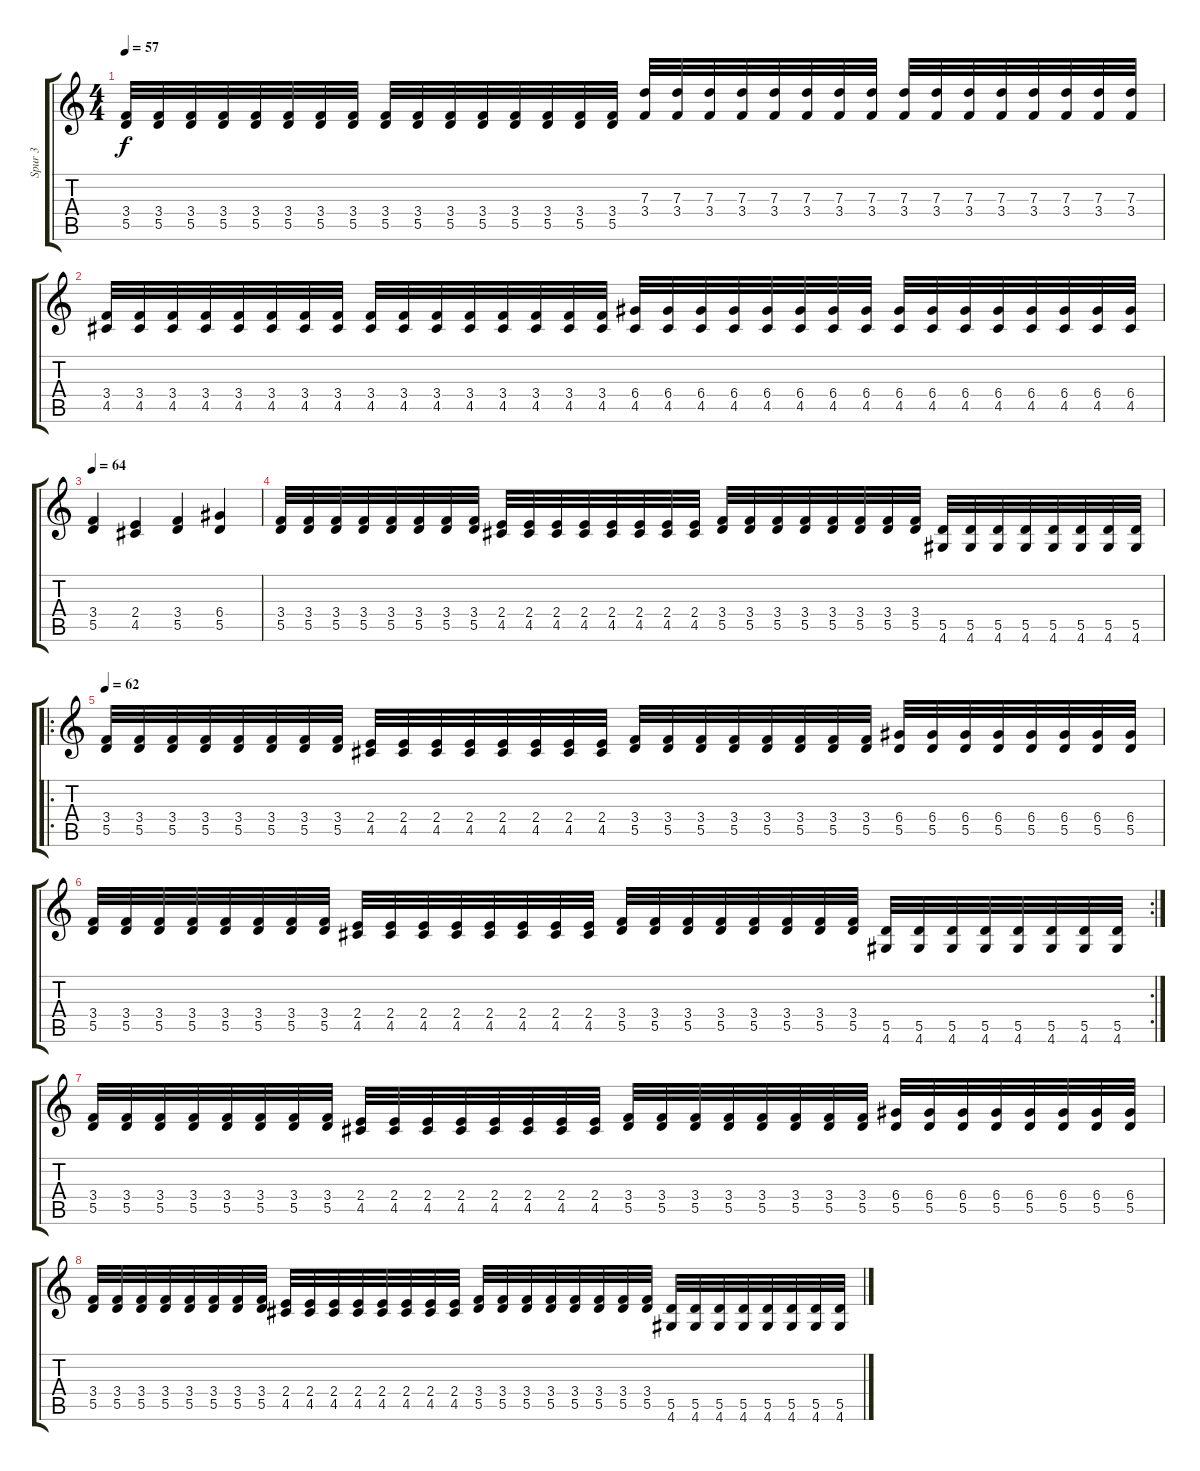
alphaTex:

\track ("Spur 3" "Spur 3") {instrument distortionguitar}
\staff {score tabs}
\tuning (E4 B3 G3 D3 A2 E2) {hide}
\ts (4 4)
\tempo 57
\clef g2
\ks c
(3.4 5.5).32{dy f} (3.4 5.5).32 (3.4 5.5).32 (3.4 5.5).32 (3.4 5.5).32 (3.4 5.5).32 (3.4 5.5).32 (3.4 5.5).32 (3.4 5.5).32 (3.4 5.5).32 (3.4 5.5).32 (3.4 5.5).32 (3.4 5.5).32 (3.4 5.5).32 (3.4 5.5).32 (3.4 5.5).32 (7.3 3.4).32 (7.3 3.4).32 (7.3 3.4).32 (7.3 3.4).32 (7.3 3.4).32 (7.3 3.4).32 (7.3 3.4).32 (7.3 3.4).32 (7.3 3.4).32 (7.3 3.4).32 (7.3 3.4).32 (7.3 3.4).32 (7.3 3.4).32 (7.3 3.4).32 (7.3 3.4).32 (7.3 3.4).32 |
(3.4 4.5).32 (3.4 4.5).32 (3.4 4.5).32 (3.4 4.5).32 (3.4 4.5).32 (3.4 4.5).32 (3.4 4.5).32 (3.4 4.5).32 (3.4 4.5).32 (3.4 4.5).32 (3.4 4.5).32 (3.4 4.5).32 (3.4 4.5).32 (3.4 4.5).32 (3.4 4.5).32 (3.4 4.5).32 (6.4 4.5).32 (6.4 4.5).32 (6.4 4.5).32 (6.4 4.5).32 (6.4 4.5).32 (6.4 4.5).32 (6.4 4.5).32 (6.4 4.5).32 (6.4 4.5).32 (6.4 4.5).32 (6.4 4.5).32 (6.4 4.5).32 (6.4 4.5).32 (6.4 4.5).32 (6.4 4.5).32 (6.4 4.5).32 |
\tempo 61
\tempo 64
(3.4 5.5).4 (2.4 4.5).4 (3.4 5.5).4 (6.4 5.5).4 |
(3.4 5.5).32 (3.4 5.5).32 (3.4 5.5).32 (3.4 5.5).32 (3.4 5.5).32 (3.4 5.5).32 (3.4 5.5).32 (3.4 5.5).32 (2.4 4.5).32 (2.4 4.5).32 (2.4 4.5).32 (2.4 4.5).32 (2.4 4.5).32 (2.4 4.5).32 (2.4 4.5).32 (2.4 4.5).32 (3.4 5.5).32 (3.4 5.5).32 (3.4 5.5).32 (3.4 5.5).32 (3.4 5.5).32 (3.4 5.5).32 (3.4 5.5).32 (3.4 5.5).32 (5.5 4.6).32 (5.5 4.6).32 (5.5 4.6).32 (5.5 4.6).32 (5.5 4.6).32 (5.5 4.6).32 (5.5 4.6).32 (5.5 4.6).32 |
\ro
\tempo 62
(3.4 5.5).32 (3.4 5.5).32 (3.4 5.5).32 (3.4 5.5).32 (3.4 5.5).32 (3.4 5.5).32 (3.4 5.5).32 (3.4 5.5).32 (2.4 4.5).32 (2.4 4.5).32 (2.4 4.5).32 (2.4 4.5).32 (2.4 4.5).32 (2.4 4.5).32 (2.4 4.5).32 (2.4 4.5).32 (3.4 5.5).32 (3.4 5.5).32 (3.4 5.5).32 (3.4 5.5).32 (3.4 5.5).32 (3.4 5.5).32 (3.4 5.5).32 (3.4 5.5).32 (6.4 5.5).32 (6.4 5.5).32 (6.4 5.5).32 (6.4 5.5).32 (6.4 5.5).32 (6.4 5.5).32 (6.4 5.5).32 (6.4 5.5).32 |
\rc 2
(3.4 5.5).32 (3.4 5.5).32 (3.4 5.5).32 (3.4 5.5).32 (3.4 5.5).32 (3.4 5.5).32 (3.4 5.5).32 (3.4 5.5).32 (2.4 4.5).32 (2.4 4.5).32 (2.4 4.5).32 (2.4 4.5).32 (2.4 4.5).32 (2.4 4.5).32 (2.4 4.5).32 (2.4 4.5).32 (3.4 5.5).32 (3.4 5.5).32 (3.4 5.5).32 (3.4 5.5).32 (3.4 5.5).32 (3.4 5.5).32 (3.4 5.5).32 (3.4 5.5).32 (5.5 4.6).32 (5.5 4.6).32 (5.5 4.6).32 (5.5 4.6).32 (5.5 4.6).32 (5.5 4.6).32 (5.5 4.6).32 (5.5 4.6).32 |
(3.4 5.5).32 (3.4 5.5).32 (3.4 5.5).32 (3.4 5.5).32 (3.4 5.5).32 (3.4 5.5).32 (3.4 5.5).32 (3.4 5.5).32 (2.4 4.5).32 (2.4 4.5).32 (2.4 4.5).32 (2.4 4.5).32 (2.4 4.5).32 (2.4 4.5).32 (2.4 4.5).32 (2.4 4.5).32 (3.4 5.5).32 (3.4 5.5).32 (3.4 5.5).32 (3.4 5.5).32 (3.4 5.5).32 (3.4 5.5).32 (3.4 5.5).32 (3.4 5.5).32 (6.4 5.5).32 (6.4 5.5).32 (6.4 5.5).32 (6.4 5.5).32 (6.4 5.5).32 (6.4 5.5).32 (6.4 5.5).32 (6.4 5.5).32 |
(3.4 5.5).32 (3.4 5.5).32 (3.4 5.5).32 (3.4 5.5).32 (3.4 5.5).32 (3.4 5.5).32 (3.4 5.5).32 (3.4 5.5).32 (2.4 4.5).32 (2.4 4.5).32 (2.4 4.5).32 (2.4 4.5).32 (2.4 4.5).32 (2.4 4.5).32 (2.4 4.5).32 (2.4 4.5).32 (3.4 5.5).32 (3.4 5.5).32 (3.4 5.5).32 (3.4 5.5).32 (3.4 5.5).32 (3.4 5.5).32 (3.4 5.5).32 (3.4 5.5).32 (5.5 4.6).32 (5.5 4.6).32 (5.5 4.6).32 (5.5 4.6).32 (5.5 4.6).32 (5.5 4.6).32 (5.5 4.6).32 (5.5 4.6).32
